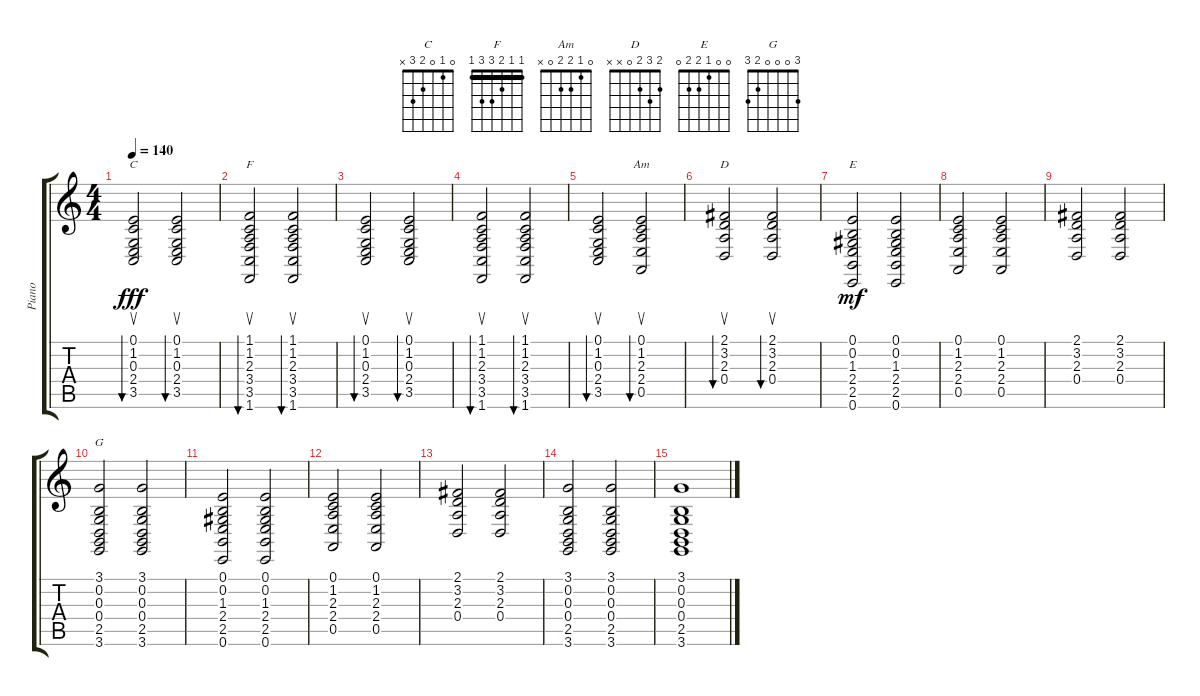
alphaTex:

\track ("Piano" "Piano") {instrument brightacousticpiano}
\staff {score tabs}
\tuning (E4 B3 G3 D3 A2 E2) {hide}
\chord ("C" 0 1 0 2 3 x)
\chord ("F" 1 1 2 3 3 1) {barre 1}
\chord ("Am" 0 1 2 2 0 x)
\chord ("D" 2 3 2 0 x x)
\chord ("E" 0 0 1 2 2 0)
\chord ("G" 3 0 0 0 2 3)
\ts (4 4)
\tempo 140
\clef g2
\ks c
(0.1 1.2 0.3 2.4 3.5).2{su bu 30 ch "C" dy fff} (0.1 1.2 0.3 2.4 3.5).2{su bu 30} |
(1.1 1.2 2.3 3.4 3.5 1.6).2{su bu 30 ch "F"} (1.1 1.2 2.3 3.4 3.5 1.6).2{su bu 30} |
(0.1 1.2 0.3 2.4 3.5).2{su bu 30} (0.1 1.2 0.3 2.4 3.5).2{su bu 30} |
(1.1 1.2 2.3 3.4 3.5 1.6).2{su bu 30} (1.1 1.2 2.3 3.4 3.5 1.6).2{su bu 30} |
(0.1 1.2 0.3 2.4 3.5).2{su bu 30} (0.1 1.2 2.3 2.4 0.5).2{su bu 30 ch "Am"} |
(2.1 3.2 2.3 0.4).2{su bu 30 ch "D"} (2.1 3.2 2.3 0.4).2{su bu 30} |
(0.1 0.2 1.3 2.4 2.5 0.6).2{ch "E" dy mf} (0.1 0.2 1.3 2.4 2.5 0.6).2 |
(0.1 1.2 2.3 2.4 0.5).2 (0.1 1.2 2.3 2.4 0.5).2 |
(2.1 3.2 2.3 0.4).2 (2.1 3.2 2.3 0.4).2 |
(3.1 0.2 0.3 0.4 2.5 3.6).2{ch "G"} (3.1 0.2 0.3 0.4 2.5 3.6).2 |
(0.1 0.2 1.3 2.4 2.5 0.6).2 (0.1 0.2 1.3 2.4 2.5 0.6).2 |
(0.1 1.2 2.3 2.4 0.5).2 (0.1 1.2 2.3 2.4 0.5).2 |
(2.1 3.2 2.3 0.4).2 (2.1 3.2 2.3 0.4).2 |
(3.1 0.2 0.3 0.4 2.5 3.6).2 (3.1 0.2 0.3 0.4 2.5 3.6).2 |
(3.1 0.2 0.3 0.4 2.5 3.6).1
